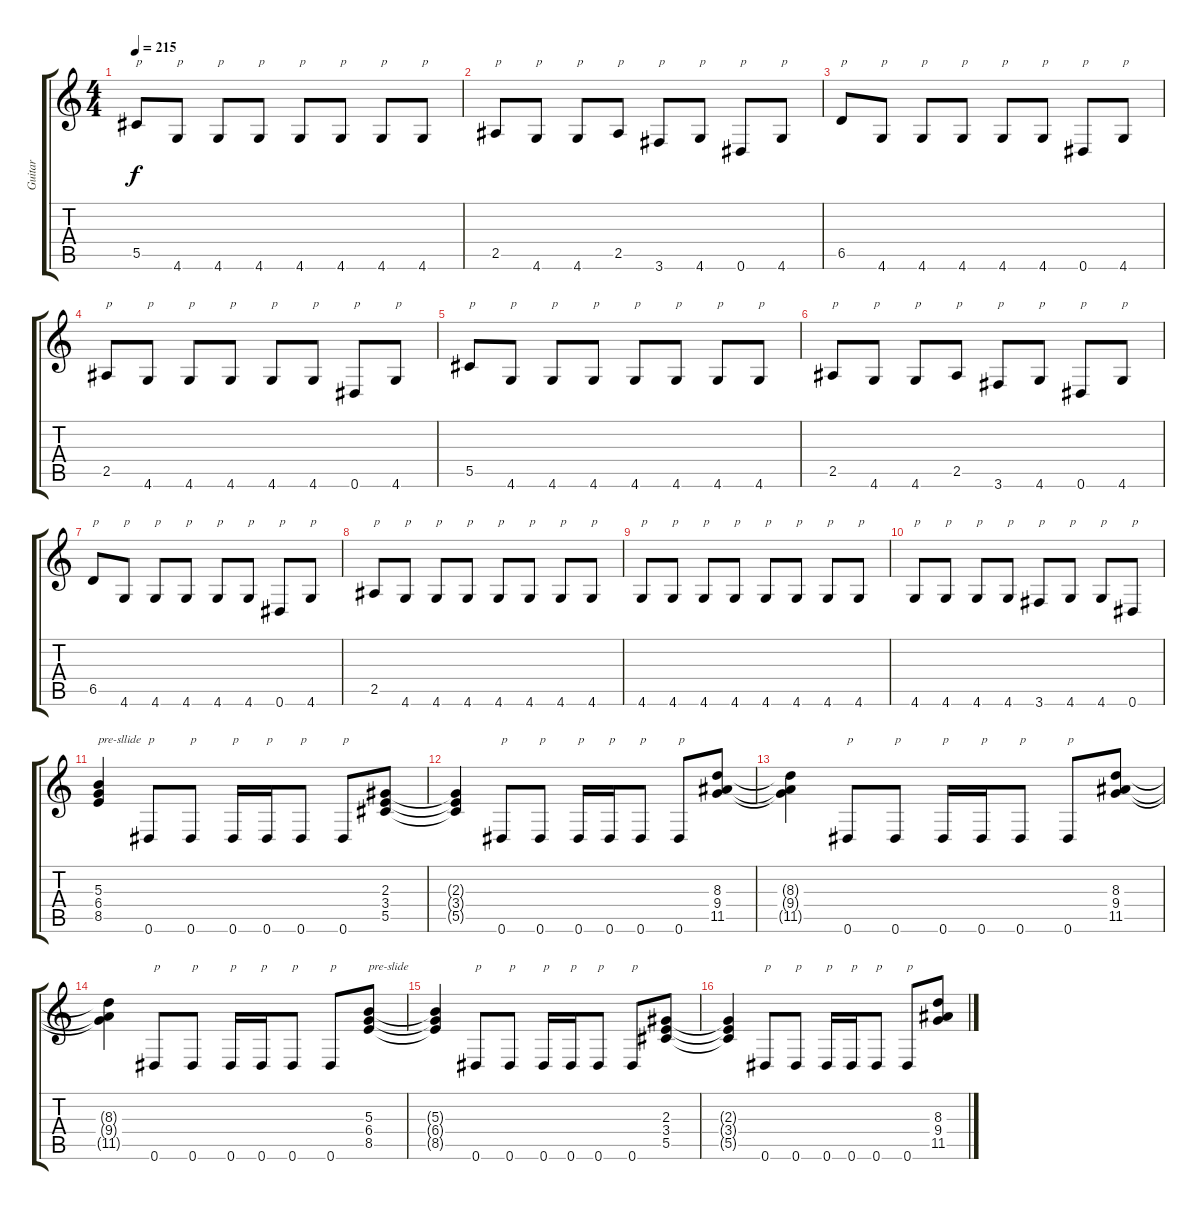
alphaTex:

\track ("Guitar" "Guitar") {instrument distortionguitar}
\staff {score tabs}
\tuning (Eb4 Bb3 Gb3 Db3 Ab2 Eb2) {hide}
\ts (4 4)
\tempo 215
\clef g2
\ks c
5.5.8{txt "p" dy f} 4.6.8{txt "p"} 4.6.8{txt "p"} 4.6.8{txt "p"} 4.6.8{txt "p"} 4.6.8{txt "p"} 4.6.8{txt "p"} 4.6.8{txt "p"} |
2.5.8{txt "p"} 4.6.8{txt "p"} 4.6.8{txt "p"} 2.5.8{txt "p"} 3.6.8{txt "p"} 4.6.8{txt "p"} 0.6.8{txt "p"} 4.6.8{txt "p"} |
6.5.8{txt "p"} 4.6.8{txt "p"} 4.6.8{txt "p"} 4.6.8{txt "p"} 4.6.8{txt "p"} 4.6.8{txt "p"} 0.6.8{txt "p"} 4.6.8{txt "p"} |
2.5.8{txt "p"} 4.6.8{txt "p"} 4.6.8{txt "p"} 4.6.8{txt "p"} 4.6.8{txt "p"} 4.6.8{txt "p"} 0.6.8{txt "p"} 4.6.8{txt "p"} |
5.5.8{txt "p"} 4.6.8{txt "p"} 4.6.8{txt "p"} 4.6.8{txt "p"} 4.6.8{txt "p"} 4.6.8{txt "p"} 4.6.8{txt "p"} 4.6.8{txt "p"} |
2.5.8{txt "p"} 4.6.8{txt "p"} 4.6.8{txt "p"} 2.5.8{txt "p"} 3.6.8{txt "p"} 4.6.8{txt "p"} 0.6.8{txt "p"} 4.6.8{txt "p"} |
6.5.8{txt "p"} 4.6.8{txt "p"} 4.6.8{txt "p"} 4.6.8{txt "p"} 4.6.8{txt "p"} 4.6.8{txt "p"} 0.6.8{txt "p"} 4.6.8{txt "p"} |
2.5.8{txt "p"} 4.6.8{txt "p"} 4.6.8{txt "p"} 4.6.8{txt "p"} 4.6.8{txt "p"} 4.6.8{txt "p"} 4.6.8{txt "p"} 4.6.8{txt "p"} |
4.6.8{txt "p"} 4.6.8{txt "p"} 4.6.8{txt "p"} 4.6.8{txt "p"} 4.6.8{txt "p"} 4.6.8{txt "p"} 4.6.8{txt "p"} 4.6.8{txt "p"} |
4.6.8{txt "p"} 4.6.8{txt "p"} 4.6.8{txt "p"} 4.6.8{txt "p"} 3.6.8{txt "p"} 4.6.8{txt "p"} 4.6.8{txt "p"} 0.6.8{txt "p"} |
(5.3 6.4 8.5).4{txt "pre-sllide"} 0.6.8{txt "p"} 0.6.8{txt "p"} 0.6.16{txt "p"} 0.6.16{txt "p"} 0.6.8{txt "p"} 0.6.8{txt "p"} (2.3 3.4 5.5).8 |
(2.3{t} 3.4{t} 5.5{t}).4 0.6.8{txt "p"} 0.6.8{txt "p"} 0.6.16{txt "p"} 0.6.16{txt "p"} 0.6.8{txt "p"} 0.6.8{txt "p"} (8.3 9.4 11.5).8 |
(8.3{t} 9.4{t} 11.5{t}).4 0.6.8{txt "p"} 0.6.8{txt "p"} 0.6.16{txt "p"} 0.6.16{txt "p"} 0.6.8{txt "p"} 0.6.8{txt "p"} (8.3 9.4 11.5).8 |
(8.3{t} 9.4{t} 11.5{t}).4 0.6.8{txt "p"} 0.6.8{txt "p"} 0.6.16{txt "p"} 0.6.16{txt "p"} 0.6.8{txt "p"} 0.6.8{txt "p"} (5.3 6.4 8.5).8{txt "pre-slide"} |
(5.3{t} 6.4{t} 8.5{t}).4 0.6.8{txt "p"} 0.6.8{txt "p"} 0.6.16{txt "p"} 0.6.16{txt "p"} 0.6.8{txt "p"} 0.6.8{txt "p"} (2.3 3.4 5.5).8 |
(2.3{t} 3.4{t} 5.5{t}).4 0.6.8{txt "p"} 0.6.8{txt "p"} 0.6.16{txt "p"} 0.6.16{txt "p"} 0.6.8{txt "p"} 0.6.8{txt "p"} (8.3 9.4 11.5).8
